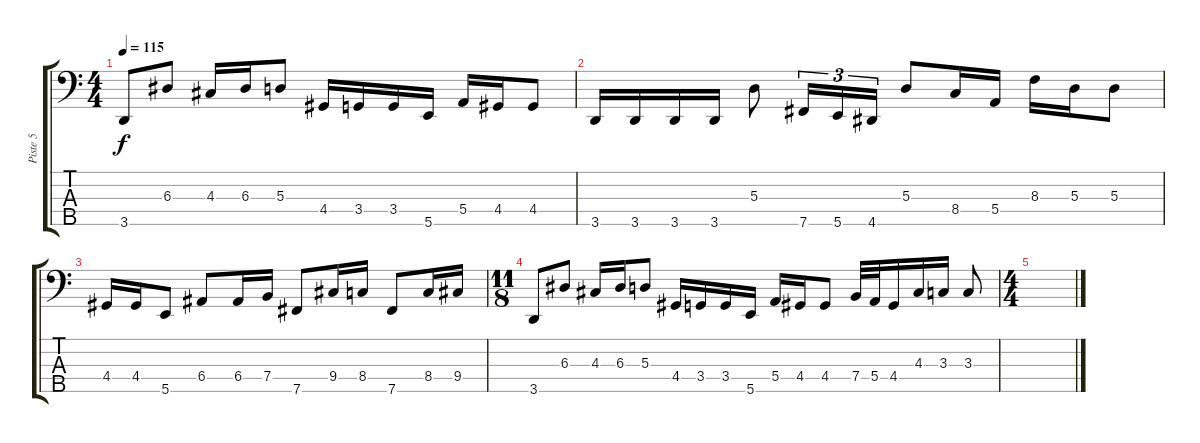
\track ("Piste 5" "Piste 5") {instrument electricbassfinger}
\staff {score tabs}
\tuning (G2 D2 A1 E1 B0) {hide}
\ts (4 4)
\tempo 115
\clef f4
\ks c
3.5.8{dy f} 6.3.8 4.3.16 6.3.16 5.3.8 4.4.16 3.4.16 3.4.16 5.5.16 5.4.16 4.4.16 4.4.8 |
3.5.16 3.5.16 3.5.16 3.5.16 5.3.8 7.5.16{tu (3 2)} 5.5.16{tu (3 2)} 4.5.16{tu (3 2)} 5.3.8 8.4.16 5.4.16 8.3.16 5.3.16 5.3.8 |
4.4.16 4.4.16 5.5.8 6.4.8 6.4.16 7.4.16 7.5.8 9.4.16 8.4.16 7.5.8 8.4.16 9.4.16 |
\ts (11 8)
3.5.8 6.3.8 4.3.16 6.3.16 5.3.8 4.4.16 3.4.16 3.4.16 5.5.16 5.4.16 4.4.16 4.4.8 7.4.32 5.4.32 4.4.16 4.3.16 3.3.16 3.3.8 |
\ts (4 4)
